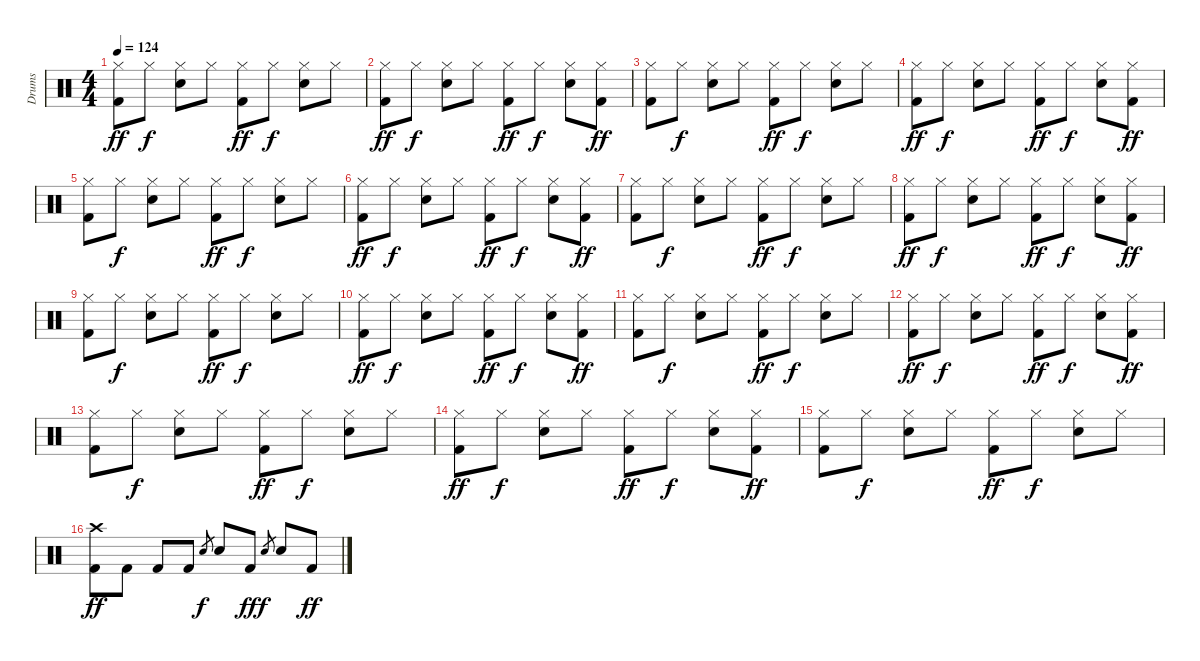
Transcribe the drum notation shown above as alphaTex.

\track ("Drums" "Drums") {instrument percussion}
\staff {score}
\articulation defaults
\ts (4 4)
\tempo 124
\clef neutral
\ks c
("Hi-Hat (closed)" "Kick (hit) 2").8{dy ff} "Hi-Hat (closed)".8{dy f} ("Hi-Hat (closed)" "Snare (hit) 2").8 "Hi-Hat (closed)".8 ("Hi-Hat (closed)" "Kick (hit) 2").8{dy ff} "Hi-Hat (closed)".8{dy f} ("Hi-Hat (closed)" "Snare (hit) 2").8 "Hi-Hat (closed)".8 |
("Hi-Hat (closed)" "Kick (hit) 2").8{dy ff} "Hi-Hat (closed)".8{dy f} ("Hi-Hat (closed)" "Snare (hit) 2").8 "Hi-Hat (closed)".8 ("Hi-Hat (closed)" "Kick (hit) 2").8{dy ff} "Hi-Hat (closed)".8{dy f} ("Hi-Hat (closed)" "Snare (hit) 2").8 ("Hi-Hat (closed)" "Kick (hit) 2").8{dy ff} |
("Hi-Hat (closed)" "Kick (hit) 2").8 "Hi-Hat (closed)".8{dy f} ("Hi-Hat (closed)" "Snare (hit) 2").8 "Hi-Hat (closed)".8 ("Hi-Hat (closed)" "Kick (hit) 2").8{dy ff} "Hi-Hat (closed)".8{dy f} ("Hi-Hat (closed)" "Snare (hit) 2").8 "Hi-Hat (closed)".8 |
("Hi-Hat (closed)" "Kick (hit) 2").8{dy ff} "Hi-Hat (closed)".8{dy f} ("Hi-Hat (closed)" "Snare (hit) 2").8 "Hi-Hat (closed)".8 ("Hi-Hat (closed)" "Kick (hit) 2").8{dy ff} "Hi-Hat (closed)".8{dy f} ("Hi-Hat (closed)" "Snare (hit) 2").8 ("Hi-Hat (closed)" "Kick (hit) 2").8{dy ff} |
("Hi-Hat (closed)" "Kick (hit) 2").8 "Hi-Hat (closed)".8{dy f} ("Hi-Hat (closed)" "Snare (hit) 2").8 "Hi-Hat (closed)".8 ("Hi-Hat (closed)" "Kick (hit) 2").8{dy ff} "Hi-Hat (closed)".8{dy f} ("Hi-Hat (closed)" "Snare (hit) 2").8 "Hi-Hat (closed)".8 |
("Hi-Hat (closed)" "Kick (hit) 2").8{dy ff} "Hi-Hat (closed)".8{dy f} ("Hi-Hat (closed)" "Snare (hit) 2").8 "Hi-Hat (closed)".8 ("Hi-Hat (closed)" "Kick (hit) 2").8{dy ff} "Hi-Hat (closed)".8{dy f} ("Hi-Hat (closed)" "Snare (hit) 2").8 ("Hi-Hat (closed)" "Kick (hit) 2").8{dy ff} |
("Hi-Hat (closed)" "Kick (hit) 2").8 "Hi-Hat (closed)".8{dy f} ("Hi-Hat (closed)" "Snare (hit) 2").8 "Hi-Hat (closed)".8 ("Hi-Hat (closed)" "Kick (hit) 2").8{dy ff} "Hi-Hat (closed)".8{dy f} ("Hi-Hat (closed)" "Snare (hit) 2").8 "Hi-Hat (closed)".8 |
("Hi-Hat (closed)" "Kick (hit) 2").8{dy ff} "Hi-Hat (closed)".8{dy f} ("Hi-Hat (closed)" "Snare (hit) 2").8 "Hi-Hat (closed)".8 ("Hi-Hat (closed)" "Kick (hit) 2").8{dy ff} "Hi-Hat (closed)".8{dy f} ("Hi-Hat (closed)" "Snare (hit) 2").8 ("Hi-Hat (closed)" "Kick (hit) 2").8{dy ff} |
("Hi-Hat (closed)" "Kick (hit) 2").8 "Hi-Hat (closed)".8{dy f} ("Hi-Hat (closed)" "Snare (hit) 2").8 "Hi-Hat (closed)".8 ("Hi-Hat (closed)" "Kick (hit) 2").8{dy ff} "Hi-Hat (closed)".8{dy f} ("Hi-Hat (closed)" "Snare (hit) 2").8 "Hi-Hat (closed)".8 |
("Hi-Hat (closed)" "Kick (hit) 2").8{dy ff} "Hi-Hat (closed)".8{dy f} ("Hi-Hat (closed)" "Snare (hit) 2").8 "Hi-Hat (closed)".8 ("Hi-Hat (closed)" "Kick (hit) 2").8{dy ff} "Hi-Hat (closed)".8{dy f} ("Hi-Hat (closed)" "Snare (hit) 2").8 ("Hi-Hat (closed)" "Kick (hit) 2").8{dy ff} |
("Hi-Hat (closed)" "Kick (hit) 2").8 "Hi-Hat (closed)".8{dy f} ("Hi-Hat (closed)" "Snare (hit) 2").8 "Hi-Hat (closed)".8 ("Hi-Hat (closed)" "Kick (hit) 2").8{dy ff} "Hi-Hat (closed)".8{dy f} ("Hi-Hat (closed)" "Snare (hit) 2").8 "Hi-Hat (closed)".8 |
("Hi-Hat (closed)" "Kick (hit) 2").8{dy ff} "Hi-Hat (closed)".8{dy f} ("Hi-Hat (closed)" "Snare (hit) 2").8 "Hi-Hat (closed)".8 ("Hi-Hat (closed)" "Kick (hit) 2").8{dy ff} "Hi-Hat (closed)".8{dy f} ("Hi-Hat (closed)" "Snare (hit) 2").8 ("Hi-Hat (closed)" "Kick (hit) 2").8{dy ff} |
("Hi-Hat (closed)" "Kick (hit) 2").8 "Hi-Hat (closed)".8{dy f} ("Hi-Hat (closed)" "Snare (hit) 2").8 "Hi-Hat (closed)".8 ("Hi-Hat (closed)" "Kick (hit) 2").8{dy ff} "Hi-Hat (closed)".8{dy f} ("Hi-Hat (closed)" "Snare (hit) 2").8 "Hi-Hat (closed)".8 |
("Hi-Hat (closed)" "Kick (hit) 2").8{dy ff} "Hi-Hat (closed)".8{dy f} ("Hi-Hat (closed)" "Snare (hit) 2").8 "Hi-Hat (closed)".8 ("Hi-Hat (closed)" "Kick (hit) 2").8{dy ff} "Hi-Hat (closed)".8{dy f} ("Hi-Hat (closed)" "Snare (hit) 2").8 ("Hi-Hat (closed)" "Kick (hit) 2").8{dy ff} |
("Hi-Hat (closed)" "Kick (hit) 2").8 "Hi-Hat (closed)".8{dy f} ("Hi-Hat (closed)" "Snare (hit) 2").8 "Hi-Hat (closed)".8 ("Hi-Hat (closed)" "Kick (hit) 2").8{dy ff} "Hi-Hat (closed)".8{dy f} ("Hi-Hat (closed)" "Snare (hit) 2").8 "Hi-Hat (closed)".8 |
("Crash high (hit)" "Kick (hit) 2").8{dy ff} "Kick (hit) 2".8 "Kick (hit) 2".8 "Kick (hit) 2".8 "Snare (hit) 2".8{gr dy f} "Snare (hit) 2".8 "Kick (hit) 2".8{dy ff} "Snare (hit) 2".8{gr dy f} "Snare (hit) 2".8 "Kick (hit) 2".8{dy ff}
